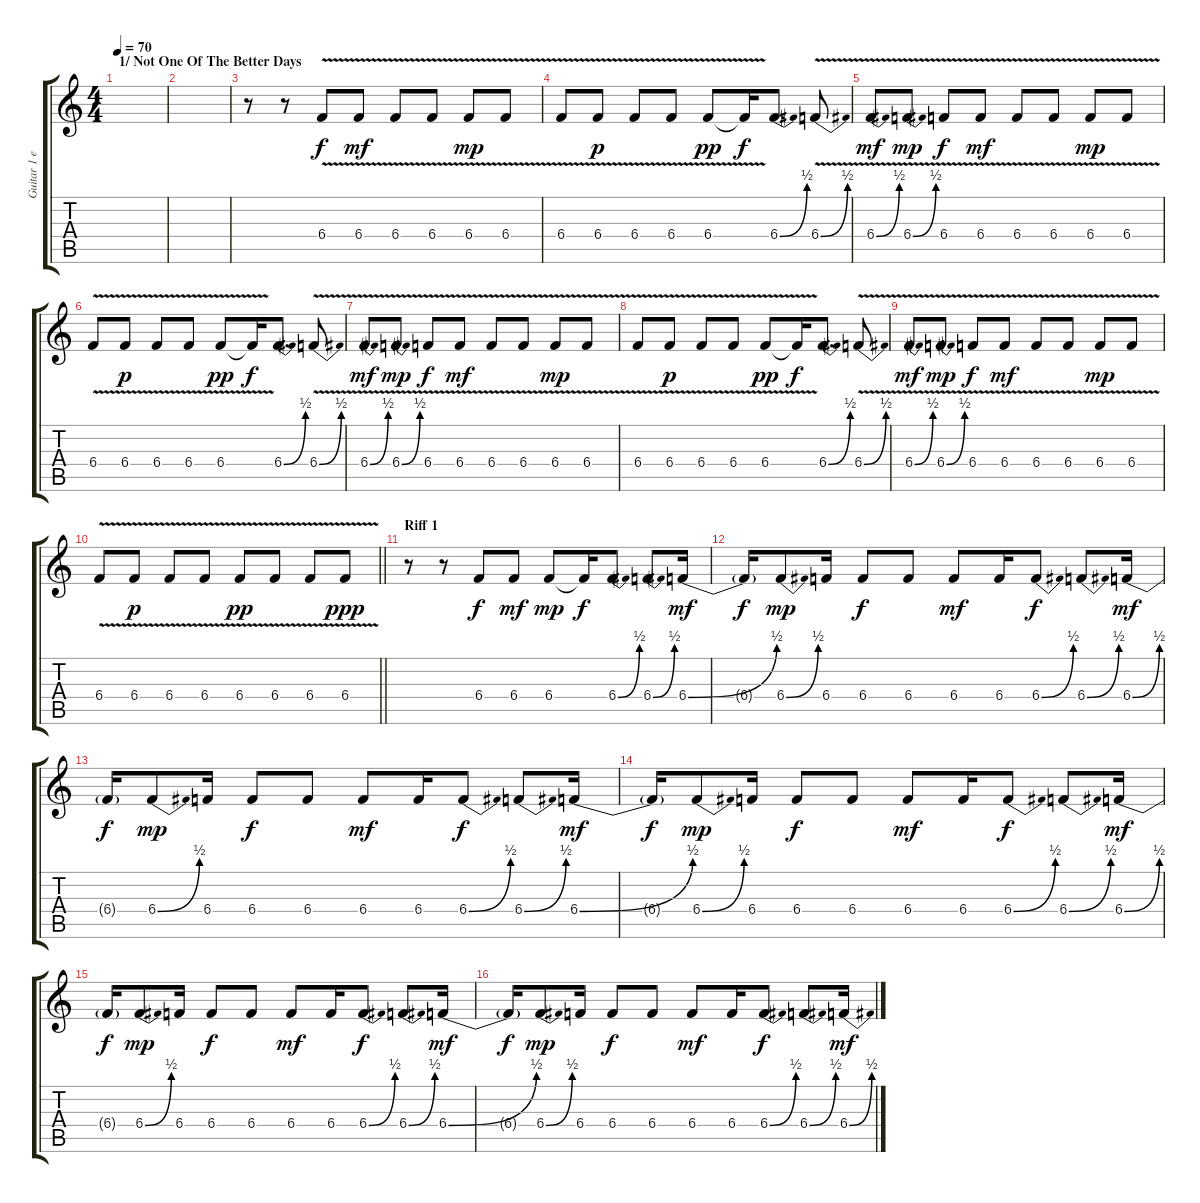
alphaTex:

\track ("Guitar 1 effect" "Guitar 1 e") {instrument distortionguitar}
\staff {score tabs}
\tuning (Eb4 B3 Gb3 B2 Gb2 B1) {hide}
\ts (4 4)
\section ("" "1/ Not One Of The Better Days")
\tempo 70
\clef g2
\ks c
|
|
r.8 r.8 6.4{v}.8 6.4{v}.8{dy mf} 6.4{v}.8 6.4{v}.8 6.4{v}.8{dy mp} 6.4{v}.8 |
6.4{v}.8 6.4{v}.8{dy p} 6.4{v}.8 6.4{v}.8 6.4{v}.8{dy pp} 6.4{t}.16{dy f} 6.4{be (bend 0 0 60 2)}.8{d} 6.4{be (bend 0 0 60 2) v}.8 |
6.4{be (bend 0 0 60 2) v}.8{dy mf} 6.4{be (bend 0 0 60 2) v}.8{dy mp} 6.4{v}.8{dy f} 6.4{v}.8{dy mf} 6.4{v}.8 6.4{v}.8 6.4{v}.8{dy mp} 6.4{v}.8 |
6.4{v}.8 6.4{v}.8{dy p} 6.4{v}.8 6.4{v}.8 6.4{v}.8{dy pp} 6.4{t}.16{dy f} 6.4{be (bend 0 0 60 2)}.8{d} 6.4{be (bend 0 0 60 2) v}.8 |
6.4{be (bend 0 0 60 2) v}.8{dy mf} 6.4{be (bend 0 0 60 2) v}.8{dy mp} 6.4{v}.8{dy f} 6.4{v}.8{dy mf} 6.4{v}.8 6.4{v}.8 6.4{v}.8{dy mp} 6.4{v}.8 |
6.4{v}.8 6.4{v}.8{dy p} 6.4{v}.8 6.4{v}.8 6.4{v}.8{dy pp} 6.4{t}.16{dy f} 6.4{be (bend 0 0 60 2)}.8{d} 6.4{be (bend 0 0 60 2) v}.8 |
6.4{be (bend 0 0 60 2) v}.8{dy mf} 6.4{be (bend 0 0 60 2) v}.8{dy mp} 6.4{v}.8{dy f} 6.4{v}.8{dy mf} 6.4{v}.8 6.4{v}.8 6.4{v}.8{dy mp} 6.4{v}.8 |
\barLineRight lightlight
6.4{v}.8 6.4{v}.8{dy p} 6.4{v}.8 6.4{v}.8 6.4{v}.8{dy pp} 6.4{v}.8 6.4{v}.8 6.4{v}.8{dy ppp} |
\section ("" "Riff 1")
r.8 r.8 6.4.8{dy f} 6.4.8{dy mf} 6.4.8{dy mp} 6.4{t}.16{dy f} 6.4{be (bend 0 0 60 2)}.8 6.4{be (bend 0 0 60 2)}.8 6.4{be (bend 0 0 60 2)}.16{dy mf} |
6.4{t}.16{dy f} 6.4{be (bend 0 0 60 2)}.8{dy mp} 6.4.16 6.4.8{dy f} 6.4.8 6.4.8{dy mf} 6.4.16 6.4{be (bend 0 0 60 2)}.8{dy f} 6.4{be (bend 0 0 60 2)}.8 6.4{be (bend 0 0 60 2)}.16{dy mf} |
6.4{t}.16{dy f} 6.4{be (bend 0 0 60 2)}.8{dy mp} 6.4.16 6.4.8{dy f} 6.4.8 6.4.8{dy mf} 6.4.16 6.4{be (bend 0 0 60 2)}.8{dy f} 6.4{be (bend 0 0 60 2)}.8 6.4{be (bend 0 0 60 2)}.16{dy mf} |
6.4{t}.16{dy f} 6.4{be (bend 0 0 60 2)}.8{dy mp} 6.4.16 6.4.8{dy f} 6.4.8 6.4.8{dy mf} 6.4.16 6.4{be (bend 0 0 60 2)}.8{dy f} 6.4{be (bend 0 0 60 2)}.8 6.4{be (bend 0 0 60 2)}.16{dy mf} |
6.4{t}.16{dy f} 6.4{be (bend 0 0 60 2)}.8{dy mp} 6.4.16 6.4.8{dy f} 6.4.8 6.4.8{dy mf} 6.4.16 6.4{be (bend 0 0 60 2)}.8{dy f} 6.4{be (bend 0 0 60 2)}.8 6.4{be (bend 0 0 60 2)}.16{dy mf} |
6.4{t}.16{dy f} 6.4{be (bend 0 0 60 2)}.8{dy mp} 6.4.16 6.4.8{dy f} 6.4.8 6.4.8{dy mf} 6.4.16 6.4{be (bend 0 0 60 2)}.8{dy f} 6.4{be (bend 0 0 60 2)}.8 6.4{be (bend 0 0 60 2)}.16{dy mf}
